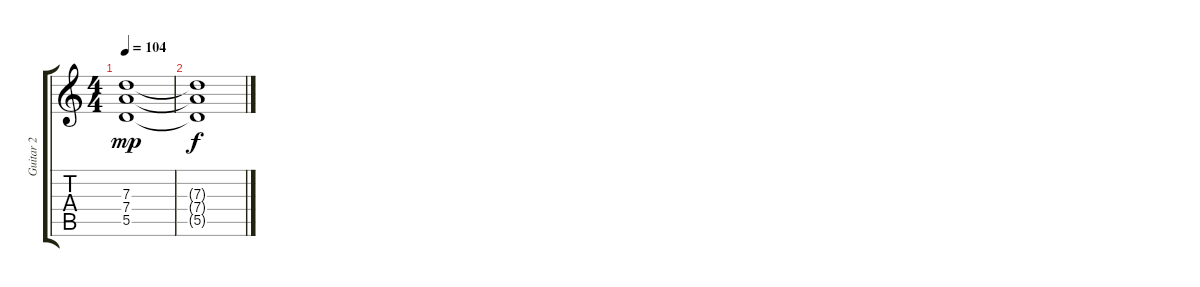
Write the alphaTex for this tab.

\track ("Guitar 2" "Guitar 2") {instrument overdrivenguitar}
\staff {score tabs}
\tuning (E4 B3 G3 D3 A2 E2) {hide}
\ts (4 4)
\tempo 104
\clef g2
\ks c
(7.3 7.4 5.5).1{dy mp} |
(7.3{t} 7.4{t} 5.5{t}).1{dy f}
